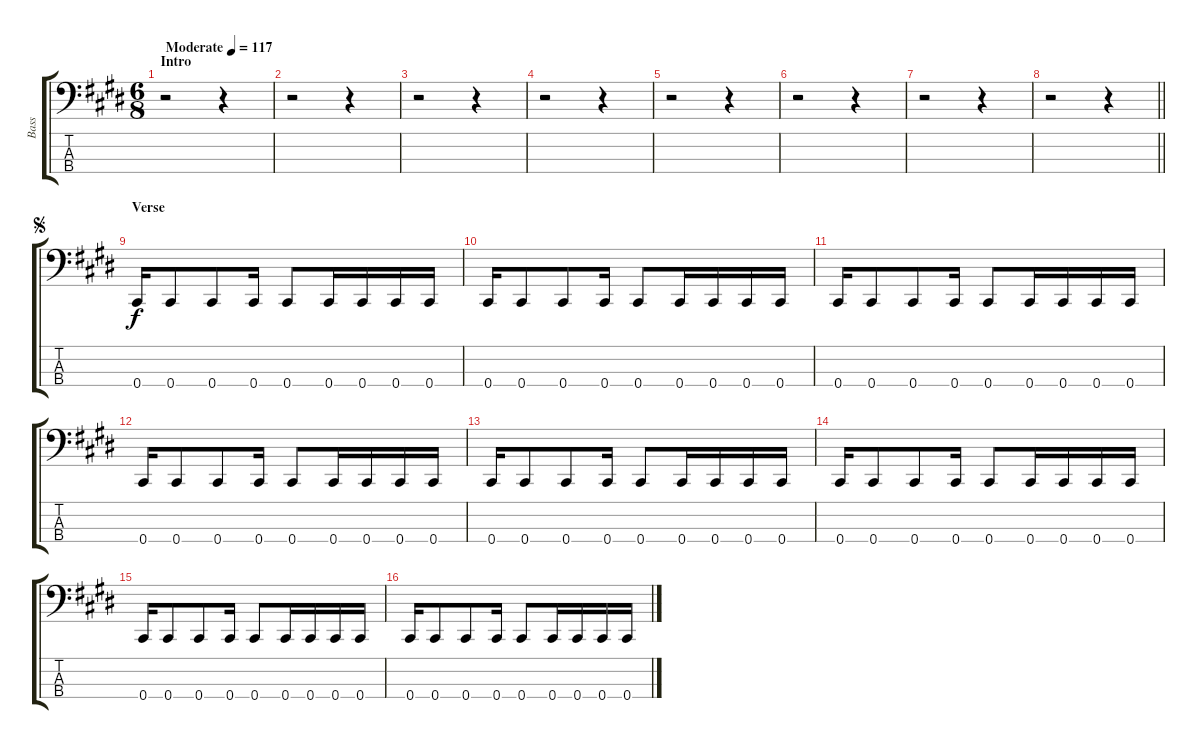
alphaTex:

\track ("Bass" "Bass") {instrument electricbassfinger}
\staff {score tabs}
\tuning (Gb2 Db2 Ab1 Db1) {hide}
\ts (6 8)
\section ("" "Intro")
\tempo (117 "Moderate")
\clef f4
\ks c#minor
r.2{dy f instrument electricbassfinger} r.4 |
r.2 r.4 |
r.2 r.4 |
r.2 r.4 |
r.2 r.4 |
r.2 r.4 |
r.2 r.4 |
\barLineRight lightlight
r.2 r.4 |
\section ("" "Verse")
\jump segno
0.4.16 0.4.8 0.4.8 0.4.16 0.4.8 0.4.16 0.4.16 0.4.16 0.4.16 |
0.4.16 0.4.8 0.4.8 0.4.16 0.4.8 0.4.16 0.4.16 0.4.16 0.4.16 |
0.4.16 0.4.8 0.4.8 0.4.16 0.4.8 0.4.16 0.4.16 0.4.16 0.4.16 |
0.4.16 0.4.8 0.4.8 0.4.16 0.4.8 0.4.16 0.4.16 0.4.16 0.4.16 |
0.4.16 0.4.8 0.4.8 0.4.16 0.4.8 0.4.16 0.4.16 0.4.16 0.4.16 |
0.4.16 0.4.8 0.4.8 0.4.16 0.4.8 0.4.16 0.4.16 0.4.16 0.4.16 |
0.4.16 0.4.8 0.4.8 0.4.16 0.4.8 0.4.16 0.4.16 0.4.16 0.4.16 |
0.4.16 0.4.8 0.4.8 0.4.16 0.4.8 0.4.16 0.4.16 0.4.16 0.4.16
